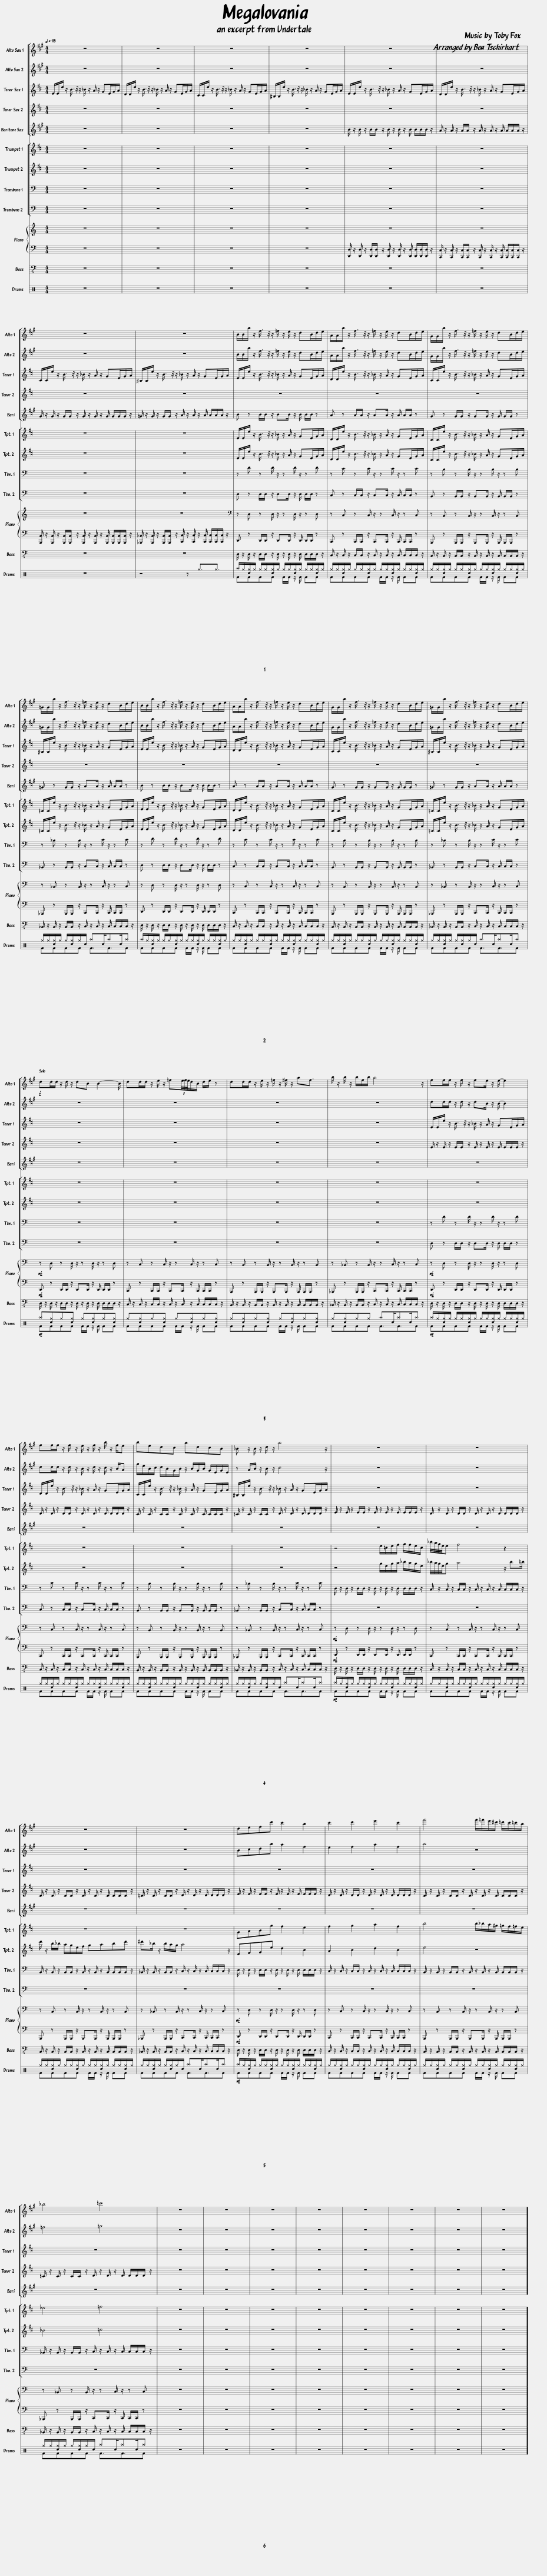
X:1
%%score [ 1 2 3 4 5 ] [ 6 7 8 9 ] { 10 | 11 } 12 ( 13 14 )
L:1/8
Q:1/4=115
M:4/4
I:linebreak $
K:C
V:1 treble transpose=-9
V:2 treble transpose=-9
V:3 treble transpose=-14
V:4 treble transpose=-14
V:5 treble transpose=-21
V:6 treble transpose=-2
V:7 treble transpose=-2
V:8 bass
V:9 bass
V:10 treble
V:11 bass
V:12 bass-8
V:13 perc
K:none
V:14 perc
K:none
V:1
[K:A] z8 | z8 | z8 | z8 | z8 | %5
 z8 |$ z8 | z8 | B/B/b/ z/ f3/4 z/4 z/ =f/ z/ e/ z/ dB/d/e/ | A/A/b/ z/ f3/4 z/4 z/ =f/ z/ e/ z/ dB/d/e/ | %10
 G/G/b/ z/ f3/4 z/4 z/ =f/ z/ e/ z/ dB/d/e/ |$ =G/G/b/ z/ f3/4 z/4 z/ =f/ z/ e/ z/ dB/d/e/ | B/B/b/ z/ f3/4 z/4 z/ =f/ z/ e/ z/ dB/d/e/ | A/A/b/ z/ f3/4 z/4 z/ =f/ z/ e/ z/ dB/d/e/ | G/G/b/ z/ f3/4 z/4 z/ =f/ z/ e/ z/ dB/d/e/ | %15
 =G/G/b/ z/ f3/4 z/4 z/ =f/ z/ e/ z/ dB/d/e/ |$!f! dd/d/ z/ d/ z/ dB B2- B/ | dd/d/ z/ e/ z/ =f(3e/4f/4e/4d/B/ d/e/ z | dd/d/ z/ e/ z/ =f/ z/ ^f/ z/ af3/2 | b/ z/ b/ z/ b/f/b/ a4 z/ | %20
 ff/f/ z/ f/ z/ fe/ z/ e/- e2 |$ ff/f/ z/ f/ z/ e/ z/ f/ z/ b/ z/ f/e | bedc adcB | _B z/ B/ z/ d/ z/ a4 z/ | z8 | %25
 z8 |$ z8 | z8 | defd' c'2 b2 | c'2 d'2 e'2 c'2 | %30
 f'4 f'/=f'/e'/^d'/ =d'/c'/=c'/b/ |$ _b4 =c'4 | z8 | z8 | z8 | %35
 z8 | z8 | z8 | z8 | z8 |] %40
V:2
[K:A] z8 | z8 | z8 | z8 | z8 | %5
 z8 |$ z8 | z8 | B/B/b/ z/ f3/4 z/4 z/ =f/ z/ e/ z/ dB/d/e/ | A/A/b/ z/ f3/4 z/4 z/ =f/ z/ e/ z/ dB/d/e/ | %10
 G/G/b/ z/ f3/4 z/4 z/ =f/ z/ e/ z/ dB/d/e/ |$ =G/G/b/ z/ f3/4 z/4 z/ =f/ z/ e/ z/ dB/d/e/ | B/B/b/ z/ f3/4 z/4 z/ =f/ z/ e/ z/ dB/d/e/ | A/A/b/ z/ f3/4 z/4 z/ =f/ z/ e/ z/ dB/d/e/ | G/G/b/ z/ f3/4 z/4 z/ =f/ z/ e/ z/ dB/d/e/ | %15
 =G/G/b/ z/ f3/4 z/4 z/ =f/ z/ e/ z/ dB/d/e/ |$ z8 | z8 | z8 | z8 | %20
 dd/d/ z/ d/ z/ dB/ z/ B/- B2 |$ dd/d/ z/ d/ z/ B/ z/ d/ z/ c/ z/ B/A | g/e/B/c/ d/B/G/B/ z/ B/G/B/ G/E/G/E/ | z A/B/ z/ B/ z/ c4 z/ | z8 | %25
 z8 |$ z8 | z8 | Bcdb a2 f2 | e2 f2 a2 f2 | %30
 b4 z4 |$ =f4 =g4 | z8 | z8 | z8 | %35
 z8 | z8 | z8 | z8 | z8 |] %40
V:3
[K:D] E/E/e/ z/ B3/4 z/4 z/ _B/ z/ A/ z/ GE/G/A/ | D/D/e/ z/ B3/4 z/4 z/ _B/ z/ A/ z/ GE/G/A/ | C/C/e/ z/ B3/4 z/4 z/ _B/ z/ A/ z/ GE/G/A/ | ^B,/B,/e/ z/ B3/4 z/4 z/ _B/ z/ A/ z/ GE/G/A/ | E/E/e/ z/ B3/4 z/4 z/ _B/ z/ A/ z/ GE/G/A/ | %5
 D/D/e/ z/ B3/4 z/4 z/ _B/ z/ A/ z/ GE/G/A/ |$ C/C/e/ z/ B3/4 z/4 z/ _B/ z/ A/ z/ GE/G/A/ | ^B,/B,/e/ z/ B3/4 z/4 z/ _B/ z/ A/ z/ GE/G/A/ | E/E/e/ z/ B3/4 z/4 z/ _B/ z/ A/ z/ GE/G/A/ | D/D/e/ z/ B3/4 z/4 z/ _B/ z/ A/ z/ GE/G/A/ | %10
 C/C/e/ z/ B3/4 z/4 z/ _B/ z/ A/ z/ GE/G/A/ |$ ^B,/B,/e/ z/ B3/4 z/4 z/ _B/ z/ A/ z/ GE/G/A/ | E/E/e/ z/ B3/4 z/4 z/ _B/ z/ A/ z/ GE/G/A/ | D/D/e/ z/ B3/4 z/4 z/ _B/ z/ A/ z/ GE/G/A/ | C/C/e/ z/ B3/4 z/4 z/ _B/ z/ A/ z/ GE/G/A/ | %15
 ^B,/B,/e/ z/ B3/4 z/4 z/ _B/ z/ A/ z/ GE/G/A/ |$ z8 | z8 | z8 | z8 | %20
 E/E/e/ z/ B3/4 z/4 z/ _B/ z/ A/ z/ GE/G/A/ |$ D/D/e/ z/ B3/4 z/4 z/ _B/ z/ A/ z/ GE/G/A/ | C/C/e/ z/ B3/4 z/4 z/ _B/ z/ A/ z/ GE/G/A/ | ^B,/B,/e/ z/ B3/4 z/4 z/ _B/ z/ A/ z/ GE/G/A/ | z8 | %25
 z8 |$ z8 | z8 | z8 | z8 | %30
 z8 |$ z8 | z8 | z8 | z8 | %35
 z8 | z8 | z8 | z8 | z8 |] %40
V:4
[K:D] z8 | z8 | z8 | z8 | z8 | %5
 z8 |$ z8 | z8 | z8 | z8 | %10
 z8 |$ z8 | z8 | z8 | z8 | %15
 z8 |$ z8 | z8 | z8 | z8 | %20
 E/ z/ E/ z/ E/E/ z/ E/ z/ E/ z/ E/ E/E/E/ z/ |$ D/ z/ D/ z/ D/D/ z/ D/ z/ D/ z/ D/ D/D/D/ z/ | C/ z/ C/ z/ C/C/ z/ C/ z/ C/ z/ C/ C/C/C/ z/ | =C/ z/ C/ z/ C/C/ z/ D/ z/ D/ z/ D/ D/D/D/ z/ | E/ z/ E/ z/ E/E/ z/ E/ z/ E/ z/ E/ E/E/E/ z/ | %25
 D/ z/ D/ z/ D/D/ z/ D/ z/ D/ z/ D/ D/D/D/ z/ |$ C/ z/ C/ z/ C/C/ z/ C/ z/ C/ z/ C/ C/C/C/ z/ | =C/ z/ C/ z/ C/C/ z/ D/ z/ D/ z/ D/ D/D/D/ z/ | E/ z/ E/ z/ E/E/ z/ E/ z/ E/ z/ E/ E/E/E/ z/ | D/ z/ D/ z/ D/D/ z/ D/ z/ D/ z/ D/ D/D/D/ z/ | %30
 C/ z/ C/ z/ C/C/ z/ C/ z/ C/ z/ C/ C/C/C/ z/ |$ =C/ z/ C/ z/ C/C/ z/ D/ z/ D/ z/ D/ D/D/D/ z/ | z8 | z8 | z8 | %35
 z8 | z8 | z8 | z8 | z8 |] %40
V:5
[K:A] z8 | z8 | z8 | z8 | B/ z/ B/ z/ B/B/ z/ B/ z/ B/ z/ B/ B/B/B/ z/ | %5
 A/ z/ A/ z/ A/A/ z/ A/ z/ A/ z/ A/ A/A/A/ z/ |$ G/ z/ G/ z/ G/G/ z/ G/ z/ G/ z/ G/ G/G/G/ z/ | =G/ z/ G/ z/ G/G/ z/ A/ z/ A/ z/ A/ A/A/A/ z/ | B z B/B/ z/ BB/ z/ B/ B/B/ z | A z A/A/ z/ AA/ z/ A/ A/A/ z | %10
 G z G/G/ z/ GG/ z/ G/ G/G/ z |$ =G z G/G/ z/ AA/ z/ A/ A/A/ z | B z B/B/ z/ BB/ z/ B/ B/B/ z | A z A/A/ z/ AA/ z/ A/ A/A/ z | G z G/G/ z/ GG/ z/ G/ G/G/ z | %15
 =G z G/G/ z/ AA/ z/ A/ A/A/ z |$ z8 | z8 | z8 | z8 | %20
 z8 |$ z8 | z8 | z8 | z8 | %25
 z8 |$ z8 | z8 | z8 | z8 | %30
 z8 |$ z8 | z8 | z8 | z8 | %35
 z8 | z8 | z8 | z8 | z8 |] %40
V:6
[K:D] z8 | z8 | z8 | z8 | z8 | %5
 z8 |$ z8 | z8 | E/E/e/ z/ B3/4 z/4 z/ _B/ z/ A/ z/ GE/G/A/ | D/D/e/ z/ B3/4 z/4 z/ _B/ z/ A/ z/ GE/G/A/ | %10
 C/C/e/ z/ B3/4 z/4 z/ _B/ z/ A/ z/ GE/G/A/ |$ =C/C/e/ z/ B3/4 z/4 z/ _B/ z/ A/ z/ GE/G/A/ | E/E/e/ z/ B3/4 z/4 z/ _B/ z/ A/ z/ GE/G/A/ | D/D/e/ z/ B3/4 z/4 z/ _B/ z/ A/ z/ GE/G/A/ | C/C/e/ z/ B3/4 z/4 z/ _B/ z/ A/ z/ GE/G/A/ | %15
 =C/C/e/ z/ B3/4 z/4 z/ _B/ z/ A/ z/ GE/G/A/ |$ z8 | z8 | z8 | z8 | %20
 z8 |$ z8 | z8 | z8 | z4 e/=c/e/f/ g/f/e/c/ | %25
 _b/4a/4g/4e/4e f4 z2 |$ z8 | z8 | GABg f2 e2 | f2 g2 a2 f2 | %30
 b4 b/_b/a/^g/ =g/f/=f/e/ |$ _e4 =f4 | z8 | z8 | z8 | %35
 z8 | z8 | z8 | z8 | z8 |] %40
V:7
[K:D] z8 | z8 | z8 | z8 | z8 | %5
 z8 |$ z8 | z8 | E/E/e/ z/ B3/4 z/4 z/ _B/ z/ A/ z/ GE/G/A/ | D/D/e/ z/ B3/4 z/4 z/ _B/ z/ A/ z/ GE/G/A/ | %10
 C/C/e/ z/ B3/4 z/4 z/ _B/ z/ A/ z/ GE/G/A/ |$ =C/C/e/ z/ B3/4 z/4 z/ _B/ z/ A/ z/ GE/G/A/ | E/E/e/ z/ B3/4 z/4 z/ _B/ z/ A/ z/ GE/G/A/ | D/D/e/ z/ B3/4 z/4 z/ _B/ z/ A/ z/ GE/G/A/ | C/C/e/ z/ B3/4 z/4 z/ _B/ z/ A/ z/ GE/G/A/ | %15
 =C/C/e/ z/ B3/4 z/4 z/ _B/ z/ A/ z/ GE/G/A/ |$ z8 | z8 | z8 | z8 | %20
 z8 |$ z8 | z8 | z8 | z4 g/e/g/a/ _b/a/g/e/ | %25
 _b/4a/4g/4e/4g a4 z/ b=b/ |$ d'/ z/ b/_b/ a/g/e/f/ gabd' | ^d'_b/ z/ b/a/g/ a4 z/ | EFGe d2 B2 | A2 B2 d2 B2 | %30
 e4 z4 |$ _B4 =c4 | z8 | z8 | z8 | %35
 z8 | z8 | z8 | z8 | z8 |] %40
V:8
 z8 | z8 | z8 | z8 | z8 | %5
 z8 |$ z8 | z8 | z D z D/ z/ z D/ z/ z D | z C z C/ z/ z C/ z/ z C | %10
 z B, z B,/ z/ z B,/ z/ z B, |$ z _B, z B,/ z/ z C/ z/ z C | z D z D/ z/ z D/ z/ z D | z C z C/ z/ z C/ z/ z C | z B, z B,/ z/ z B,/ z/ z B, | %15
 z _B, z B,/ z/ z C/ z/ z C |$ z8 | z8 | z8 | z8 | %20
 z D z D/ z/ z D/ z/ z D |$ z C z C/ z/ z C/ z/ z C | z B, z B,/ z/ z B,/ z/ z B, | z _B, z B,/ z/ z C/ z/ z C | D,/ z/ D,/ z/ D,/D,/ z/ D,/ z/ D,/ z/ D,/ D,/D,/D,/ z/ | %25
 C,/ z/ C,/ z/ C,/C,/ z/ C,/ z/ C,/ z/ C,/ C,/C,/C,/ z/ |$ B,,/ z/ B,,/ z/ B,,/B,,/ z/ B,,/ z/ B,,/ z/ B,,/ B,,/B,,/B,,/ z/ | _B,,/ z/ B,,/ z/ B,,/B,,/ z/ C,/ z/ C,/ z/ C,/ C,/C,/C,/ z/ | D,/ z/ D,/ z/ D,/D,/ z/ D,/ z/ D,/ z/ D,/ D,/D,/D,/ z/ | C,/ z/ C,/ z/ C,/C,/ z/ C,/ z/ C,/ z/ C,/ C,/C,/C,/ z/ | %30
 B,,/ z/ B,,/ z/ B,,/B,,/ z/ B,,/ z/ B,,/ z/ B,,/ B,,/B,,/B,,/ z/ |$ _B,,/ z/ B,,/ z/ B,,/B,,/ z/ C,/ z/ C,/ z/ C,/ C,/C,/C,/ z/ | z8 | z8 | z8 | %35
 z8 | z8 | z8 | z8 | z8 |] %40
V:9
 z8 | z8 | z8 | z8 | z8 | %5
 z8 |$ z8 | z8 | D, z D,/D,/ z/ D,D,/ z/ D,/ D,/D,/ z | C, z C,/C,/ z/ C,C,/ z/ C,/ C,/C,/ z | %10
 B,, z B,,/B,,/ z/ B,,B,,/ z/ B,,/ B,,/B,,/ z |$ _B,, z B,,/B,,/ z/ C,C,/ z/ C,/ C,/C,/ z | D, z D,/D,/ z/ D,D,/ z/ D,/ D,/D,/ z | C, z C,/C,/ z/ C,C,/ z/ C,/ C,/C,/ z | B,, z B,,/B,,/ z/ B,,B,,/ z/ B,,/ B,,/B,,/ z | %15
 _B,, z B,,/B,,/ z/ C,C,/ z/ C,/ C,/C,/ z |$ z8 | z8 | z8 | z8 | %20
 D, z D,/D,/ z/ D,D,/ z/ D,/ D,/D,/ z |$ C, z C,/C,/ z/ C,C,/ z/ C,/ C,/C,/ z | B,, z B,,/B,,/ z/ B,,B,,/ z/ B,,/ B,,/B,,/ z | _B,, z B,,/B,,/ z/ C,C,/ z/ C,/ C,/C,/ z | z8 | %25
 z8 |$ z8 | z8 | z8 | z8 | %30
 z8 |$ z8 | z8 | z8 | z8 | %35
 z8 | z8 | z8 | z8 | z8 |] %40
V:10
 z8 | z8 | z8 | z8 | z8 | %5
 z8 |$ z8 | z8 |[K:bass] z D, z D,/ z/ z D,/ z/ z D, | z C, z C,/ z/ z C,/ z/ z C, | %10
 z B,, z B,,/ z/ z B,,/ z/ z B,, |$ z _B,, z B,,/ z/ z C,/ z/ z C, | z D, z D,/ z/ z D,/ z/ z D, | z C, z C,/ z/ z C,/ z/ z C, | z B,, z B,,/ z/ z B,,/ z/ z B,, | %15
 z _B,, z B,,/ z/ z C,/ z/ z C, |$!mf! z D, z D,/ z/ z D,/ z/ z D, | z C, z C,/ z/ z C,/ z/ z C, | z B,, z B,,/ z/ z B,,/ z/ z B,, | z _B,, z B,,/ z/ z C,/ z/ z C, | %20
!mf! z D, z D,/ z/ z D,/ z/ z D, |$ z C, z C,/ z/ z C,/ z/ z C, | z B,, z B,,/ z/ z B,,/ z/ z B,, | z _B,, z B,,/ z/ z C,/ z/ z C, |!mf! z D, z D,/ z/ z D,/ z/ z D, | %25
 z C, z C,/ z/ z C,/ z/ z C, |$ z B,, z B,,/ z/ z B,,/ z/ z B,, | z _B,, z B,,/ z/ z C,/ z/ z C, |!mf! z D, z D,/ z/ z D,/ z/ z D, | z C, z C,/ z/ z C,/ z/ z C, | %30
 z B,, z B,,/ z/ z B,,/ z/ z B,, |$ z _B,, z B,,/ z/ z C,/ z/ z C, | z8 | z8 | z8 | %35
 z8 | z8 | z8 | z8 | z8 |] %40
V:11
 z8 | z8 | z8 | z8 | [D,,D,]/ z/ [D,,D,]/ z/ [D,,D,]/[D,,D,]/ z/ [D,,D,]/ z/ [D,,D,]/ z/ [D,,D,]/ [D,,D,]/[D,,D,]/[D,,D,]/ z/ | %5
 [C,,C,]/ z/ [C,,C,]/ z/ [C,,C,]/[C,,C,]/ z/ [C,,C,]/ z/ [C,,C,]/ z/ [C,,C,]/ [C,,C,]/[C,,C,]/[C,,C,]/ z/ |$ [B,,,B,,]/ z/ [B,,,B,,]/ z/ [B,,,B,,]/[B,,,B,,]/ z/ [B,,,B,,]/ z/ [B,,,B,,]/ z/ [B,,,B,,]/ [B,,,B,,]/[B,,,B,,]/[B,,,B,,]/ z/ | [_B,,,_B,,]/ z/ [B,,,B,,]/ z/ [B,,,B,,]/[B,,,B,,]/ z/ [C,,C,]/ z/ [C,,C,]/ z/ [C,,C,]/ [C,,C,]/[C,,C,]/[C,,C,]/ z/ | D,, z D,,/D,,/ z/ D,,D,,/ z/ D,,/ D,,/D,,/ z | C,, z C,,/C,,/ z/ C,,C,,/ z/ C,,/ C,,/C,,/ z | %10
 B,,, z B,,,/B,,,/ z/ B,,,B,,,/ z/ B,,,/ B,,,/B,,,/ z |$ _B,,, z B,,,/B,,,/ z/ C,,C,,/ z/ C,,/ C,,/C,,/ z | D,, z D,,/D,,/ z/ D,,D,,/ z/ D,,/ D,,/D,,/ z | C,, z C,,/C,,/ z/ C,,C,,/ z/ C,,/ C,,/C,,/ z | B,,, z B,,,/B,,,/ z/ B,,,B,,,/ z/ B,,,/ B,,,/B,,,/ z | %15
 _B,,, z B,,,/B,,,/ z/ C,,C,,/ z/ C,,/ C,,/C,,/ z |$!mf! D,, z D,,/D,,/ z/ D,,D,,/ z/ D,,/ D,,/D,,/ z | C,, z C,,/C,,/ z/ C,,C,,/ z/ C,,/ C,,/C,,/ z | B,,, z B,,,/B,,,/ z/ B,,,B,,,/ z/ B,,,/ B,,,/B,,,/ z | _B,,, z B,,,/B,,,/ z/ C,,C,,/ z/ C,,/ C,,/C,,/ z | %20
!mf! D,, z D,,/D,,/ z/ D,,D,,/ z/ D,,/ D,,/D,,/ z |$ C,, z C,,/C,,/ z/ C,,C,,/ z/ C,,/ C,,/C,,/ z | B,,, z B,,,/B,,,/ z/ B,,,B,,,/ z/ B,,,/ B,,,/B,,,/ z | _B,,, z B,,,/B,,,/ z/ C,,C,,/ z/ C,,/ C,,/C,,/ z |!mf! D,, z D,,/D,,/ z/ D,,D,,/ z/ D,,/ D,,/D,,/ z | %25
 C,, z C,,/C,,/ z/ C,,C,,/ z/ C,,/ C,,/C,,/ z |$ B,,, z B,,,/B,,,/ z/ B,,,B,,,/ z/ B,,,/ B,,,/B,,,/ z | _B,,, z B,,,/B,,,/ z/ C,,C,,/ z/ C,,/ C,,/C,,/ z |!mf! D,, z D,,/D,,/ z/ D,,D,,/ z/ D,,/ D,,/D,,/ z | C,, z C,,/C,,/ z/ C,,C,,/ z/ C,,/ C,,/C,,/ z | %30
 B,,, z B,,,/B,,,/ z/ B,,,B,,,/ z/ B,,,/ B,,,/B,,,/ z |$ _B,,, z B,,,/B,,,/ z/ C,,C,,/ z/ C,,/ C,,/C,,/ z | z8 | z8 | z8 | %35
 z8 | z8 | z8 | z8 | z8 |] %40
V:12
 z8 | z8 | z8 | z8 | z8 | %5
 z8 |$ z8 | z8 | D,/ z/ D,/ z/ D,/D,/ z/ D,/ z/ D,/ z/ D,/ D,/D,/D,/ z/ | C,/ z/ C,/ z/ C,/C,/ z/ C,/ z/ C,/ z/ C,/ C,/C,/C,/ z/ | %10
 B,,/ z/ B,,/ z/ B,,/B,,/ z/ B,,/ z/ B,,/ z/ B,,/ B,,/B,,/B,,/ z/ |$ _B,,/ z/ B,,/ z/ B,,/B,,/ z/ C,/ z/ C,/ z/ C,/ C,/C,/C,/ z/ | D,/ z/ D,/ z/ D,/D,/ z/ D,/ z/ D,/ z/ D,/ D,/D,/D,/ z/ | C,/ z/ C,/ z/ C,/C,/ z/ C,/ z/ C,/ z/ C,/ C,/C,/C,/ z/ | B,,/ z/ B,,/ z/ B,,/B,,/ z/ B,,/ z/ B,,/ z/ B,,/ B,,/B,,/B,,/ z/ | %15
 _B,,/ z/ B,,/ z/ B,,/B,,/ z/ C,/ z/ C,/ z/ C,/ C,/C,/C,/ z/ |$ D,/ z/ D,/ z/ D,/D,/ z/ D,/ z/ D,/ z/ D,/ D,/D,/D,/ z/ | C,/ z/ C,/ z/ C,/C,/ z/ C,/ z/ C,/ z/ C,/ C,/C,/C,/ z/ | B,,/ z/ B,,/ z/ B,,/B,,/ z/ B,,/ z/ B,,/ z/ B,,/ B,,/B,,/B,,/ z/ | _B,,/ z/ B,,/ z/ B,,/B,,/ z/ C,/ z/ C,/ z/ C,/ C,/C,/C,/ z/ | %20
 D,/ z/ D,/ z/ D,/D,/ z/ D,/ z/ D,/ z/ D,/ D,/D,/D,/ z/ |$ C,/ z/ C,/ z/ C,/C,/ z/ C,/ z/ C,/ z/ C,/ C,/C,/C,/ z/ | B,,/ z/ B,,/ z/ B,,/B,,/ z/ B,,/ z/ B,,/ z/ B,,/ B,,/B,,/B,,/ z/ | _B,,/ z/ B,,/ z/ B,,/B,,/ z/ C,/ z/ C,/ z/ C,/ C,/C,/C,/ z/ | D,/ z/ D,/ z/ D,/D,/ z/ D,/ z/ D,/ z/ D,/ D,/D,/D,/ z/ | %25
 C,/ z/ C,/ z/ C,/C,/ z/ C,/ z/ C,/ z/ C,/ C,/C,/C,/ z/ |$ B,,/ z/ B,,/ z/ B,,/B,,/ z/ B,,/ z/ B,,/ z/ B,,/ B,,/B,,/B,,/ z/ | _B,,/ z/ B,,/ z/ B,,/B,,/ z/ C,/ z/ C,/ z/ C,/ C,/C,/C,/ z/ | D,/ z/ D,/ z/ D,/D,/ z/ D,/ z/ D,/ z/ D,/ D,/D,/D,/ z/ | C,/ z/ C,/ z/ C,/C,/ z/ C,/ z/ C,/ z/ C,/ C,/C,/C,/ z/ | %30
 B,,/ z/ B,,/ z/ B,,/B,,/ z/ B,,/ z/ B,,/ z/ B,,/ B,,/B,,/B,,/ z/ |$ _B,,/ z/ B,,/ z/ B,,/B,,/ z/ C,/ z/ C,/ z/ C,/ C,/C,/C,/ z/ | z8 | z8 | z8 | %35
 z8 | z8 | z8 | z8 | z8 |] %40
V:13
 z8 | z8 | z8 | z8 | z8 | %5
 z8 |$ z8 | z4 z ^g3/2^g3/2 | ^a/^g/[c^g]/^g/ ^g/^g/[c^g]/^g/ ^g/^g/[c^g]/^g/ ^g/^g/[c^g]/^g/ | ^g/^g/[c^g]/^g/ ^g/^g/[c^g]/^g/ ^g/^g/[c^g]/^g/ ^g/^g/[c^g]/^g/ | %10
 ^g/^g/[c^g]/^g/ ^g/^g/[c^g]/^g/ ^g/^g/[c^g]/^g/ ^g/^g/[c^g]/^g/ |$ ^g/^g/[c^g]/^g/ ^g/[c^g]/^g/c/ ^ac/^ac/^a | ^a/^g/[c^g]/^g/ ^g/^g/[c^g]/^g/ ^g/^g/[c^g]/^g/ ^g/^g/[c^g]/^g/ | ^g/^g/[c^g]/^g/ ^g/^g/[c^g]/^g/ ^g/^g/[c^g]/^g/ ^g/^g/[c^g]/^g/ | ^g/^g/[c^g]/^g/ ^g/^g/[c^g]/^g/ ^g/^g/[c^g]/^g/ ^g/^g/[c^g]/^g/ | %15
 ^g/^g/[c^g]/^g/ ^g/[c^g]/^g/c/ ^ac/^ac/^a |$!mp! ^a[c^g]^g[c^g] ^g[c^g]^g[c^g] | ^g[c^g]^g[c^g] ^g[c^g]^g[c^g] | ^g[c^g]^g[c^g] ^g[c^g]^g[c^g] | ^g[c^g]^g^g ^ac/^ac/^a | %20
!mp! ^a/^g/[c^g]/^g/ ^g/^g/[c^g]/^g/ ^g/^g/[c^g]/^g/ ^g/^g/[c^g]/^g/ |$ ^g/^g/[c^g]/^g/ ^g/^g/[c^g]/^g/ ^g/^g/[c^g]/^g/ ^g/^g/[c^g]/^g/ | ^g/^g/[c^g]/^g/ ^g/^g/[c^g]/^g/ ^g/^g/[c^g]/^g/ ^g/^g/[c^g]/^g/ | ^g/^g/[c^g]/^g/ ^g/[c^g]/^g/c/ ^ac/^ac/^a |!mp! ^a/^g/[c^g]/^g/ ^g/^g/[c^g]/^g/ ^g/^g/[c^g]/^g/ ^g/^g/[c^g]/^g/ | %25
 ^g/^g/[c^g]/^g/ ^g/^g/[c^g]/^g/ ^g/^g/[c^g]/^g/ ^g/^g/[c^g]/^g/ |$ ^g/^g/[c^g]/^g/ ^g/^g/[c^g]/^g/ ^g/^g/[c^g]/^g/ ^g/^g/[c^g]/^g/ | ^g/^g/[c^g]/^g/ ^g/[c^g]/^g/c/ ^ac/^ac/^a |!mp! ^a/^g/[c^g]/^g/ ^g/^g/[c^g]/^g/ ^g/^g/[c^g]/^g/ ^g/^g/[c^g]/^g/ | ^g/^g/[c^g]/^g/ ^g/^g/[c^g]/^g/ ^g/^g/[c^g]/^g/ ^g/^g/[c^g]/^g/ | %30
 ^g/^g/[c^g]/^g/ ^g/^g/[c^g]/^g/ ^g/^g/[c^g]/^g/ ^g/^g/[c^g]/^g/ |$ ^g/^g/[c^g]/^g/ ^g/[c^g]/^g/c/ ^ac/^ac/^a | z8 | z8 | z8 | %35
 z8 | z8 | z8 | z8 | z8 |] %40
V:14
 x8 | x8 | x8 | x8 | x8 | %5
 x8 |$ x8 | x8 | FFFF F/F/ z/ F/ FF | FFFF F/F/ z/ F/ FF | %10
 FFFF F/F/ z/ F/ FF |$ FFFF F3/2F3/2F | FFFF F/F/ z/ F/ FF | FFFF F/F/ z/ F/ FF | FFFF F/F/ z/ F/ FF | %15
 FFFF F3/2F3/2F |$ FFFF F/F/ z/ F/ FF | FFFF F/F/ z/ F/ FF | FFFF F/F/ z/ F/ FF | FFFF F3/2F3/2F | %20
 FFFF F/F/ z/ F/ FF |$ FFFF F/F/ z/ F/ FF | FFFF F/F/ z/ F/ FF | FFFF F3/2F3/2F | FFFF F/F/ z/ F/ FF | %25
 FFFF F/F/ z/ F/ FF |$ FFFF F/F/ z/ F/ FF | FFFF F3/2F3/2F | FFFF F/F/ z/ F/ FF | FFFF F/F/ z/ F/ FF | %30
 FFFF F/F/ z/ F/ FF |$ FFFF F3/2F3/2F | x8 | x8 | x8 | %35
 x8 | x8 | x8 | x8 | x8 |] %40
